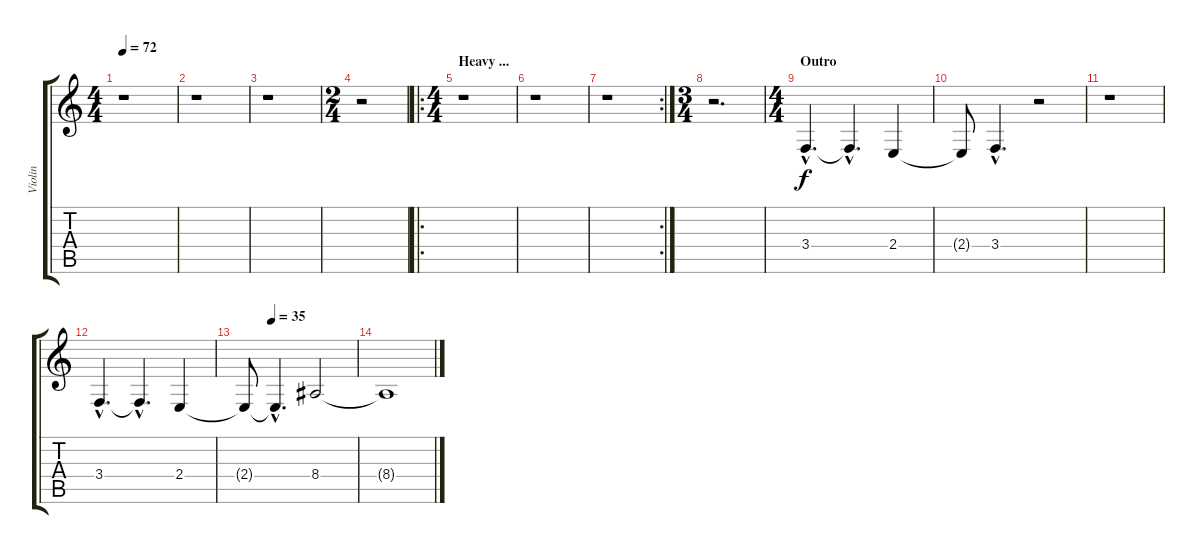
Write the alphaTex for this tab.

\track ("Violin" "Violin") {instrument violin}
\staff {score tabs}
\tuning (E4 B3 G3 D3 A2 E2) {hide}
\ts (4 4)
\tempo 72
\clef g2
\ks c
r.1{dy f} |
r.1 |
r.1 |
\ts (2 4)
r.2 |
\ro
\ts (4 4)
\section ("" "Heavy ...")
r.1 |
r.1 |
\rc 2
r.1 |
\ts (3 4)
r.2{d} |
\ts (4 4)
\section ("" "Outro")
3.4{hac}.4{d} 3.4{hac t}.4{d} 2.4.4 |
2.4{t}.8 3.4{hac}.4{d} r.2 |
r.1 |
3.4{hac}.4{d} 3.4{hac t}.4{d} 2.4.4 |
\tempo (35 0.25)
2.4{t}.8 2.4{hac t}.4{d} 8.4.2{volume 0} |
8.4{t}.1
